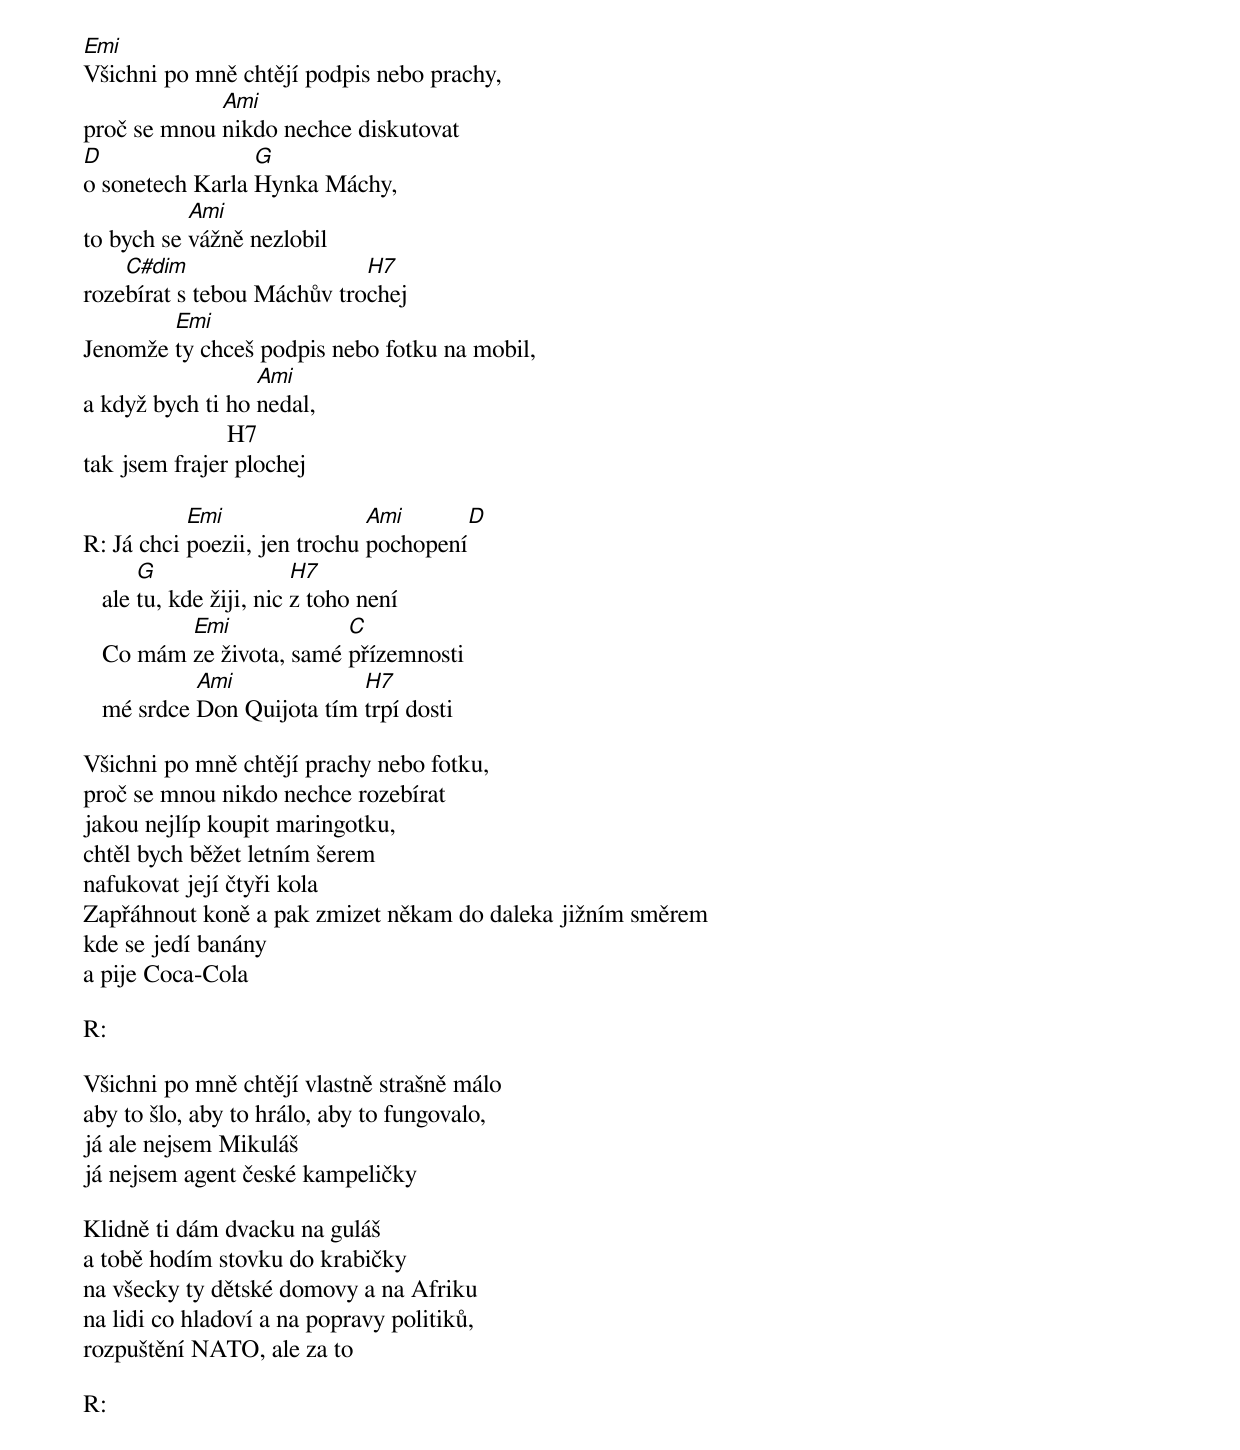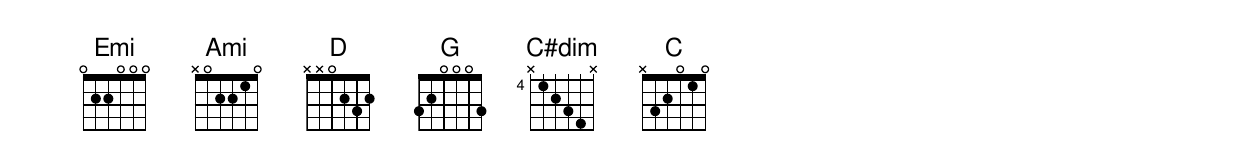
Emi
Všichni po mně chtějí podpis nebo prachy,
             Ami
proč se mnou nikdo nechce diskutovat
D                G
o sonetech Karla Hynka Máchy,
           Ami
to bych se vážně nezlobil
    C#dim                   H7
rozebírat s tebou Máchův trochej
        Emi
Jenomže ty chceš podpis nebo fotku na mobil,
                  Ami
a když bych ti ho nedal,
                       H7
tak jsem frajer plochej

           Emi                Ami         D
R: Já chci poezii, jen trochu pochopení
       G                 H7
   ale tu, kde žiji, nic z toho není
          Emi             C
   Co mám ze života, samé přízemnosti
            Ami             H7
   mé srdce Don Quijota tím trpí dosti

Všichni po mně chtějí prachy nebo fotku,
proč se mnou nikdo nechce rozebírat
jakou nejlíp koupit maringotku,
chtěl bych běžet letním šerem
nafukovat její čtyři kola
Zapřáhnout koně a pak zmizet někam do daleka jižním směrem
kde se jedí banány
a pije Coca-Cola

R:

Všichni po mně chtějí vlastně strašně málo
aby to šlo, aby to hrálo, aby to fungovalo,
já ale nejsem Mikuláš
já nejsem agent české kampeličky

Klidně ti dám dvacku na guláš
a tobě hodím stovku do krabičky
na všecky ty dětské domovy a na Afriku
na lidi co hladoví a na popravy politiků,
rozpuštění NATO, ale za to

R:
